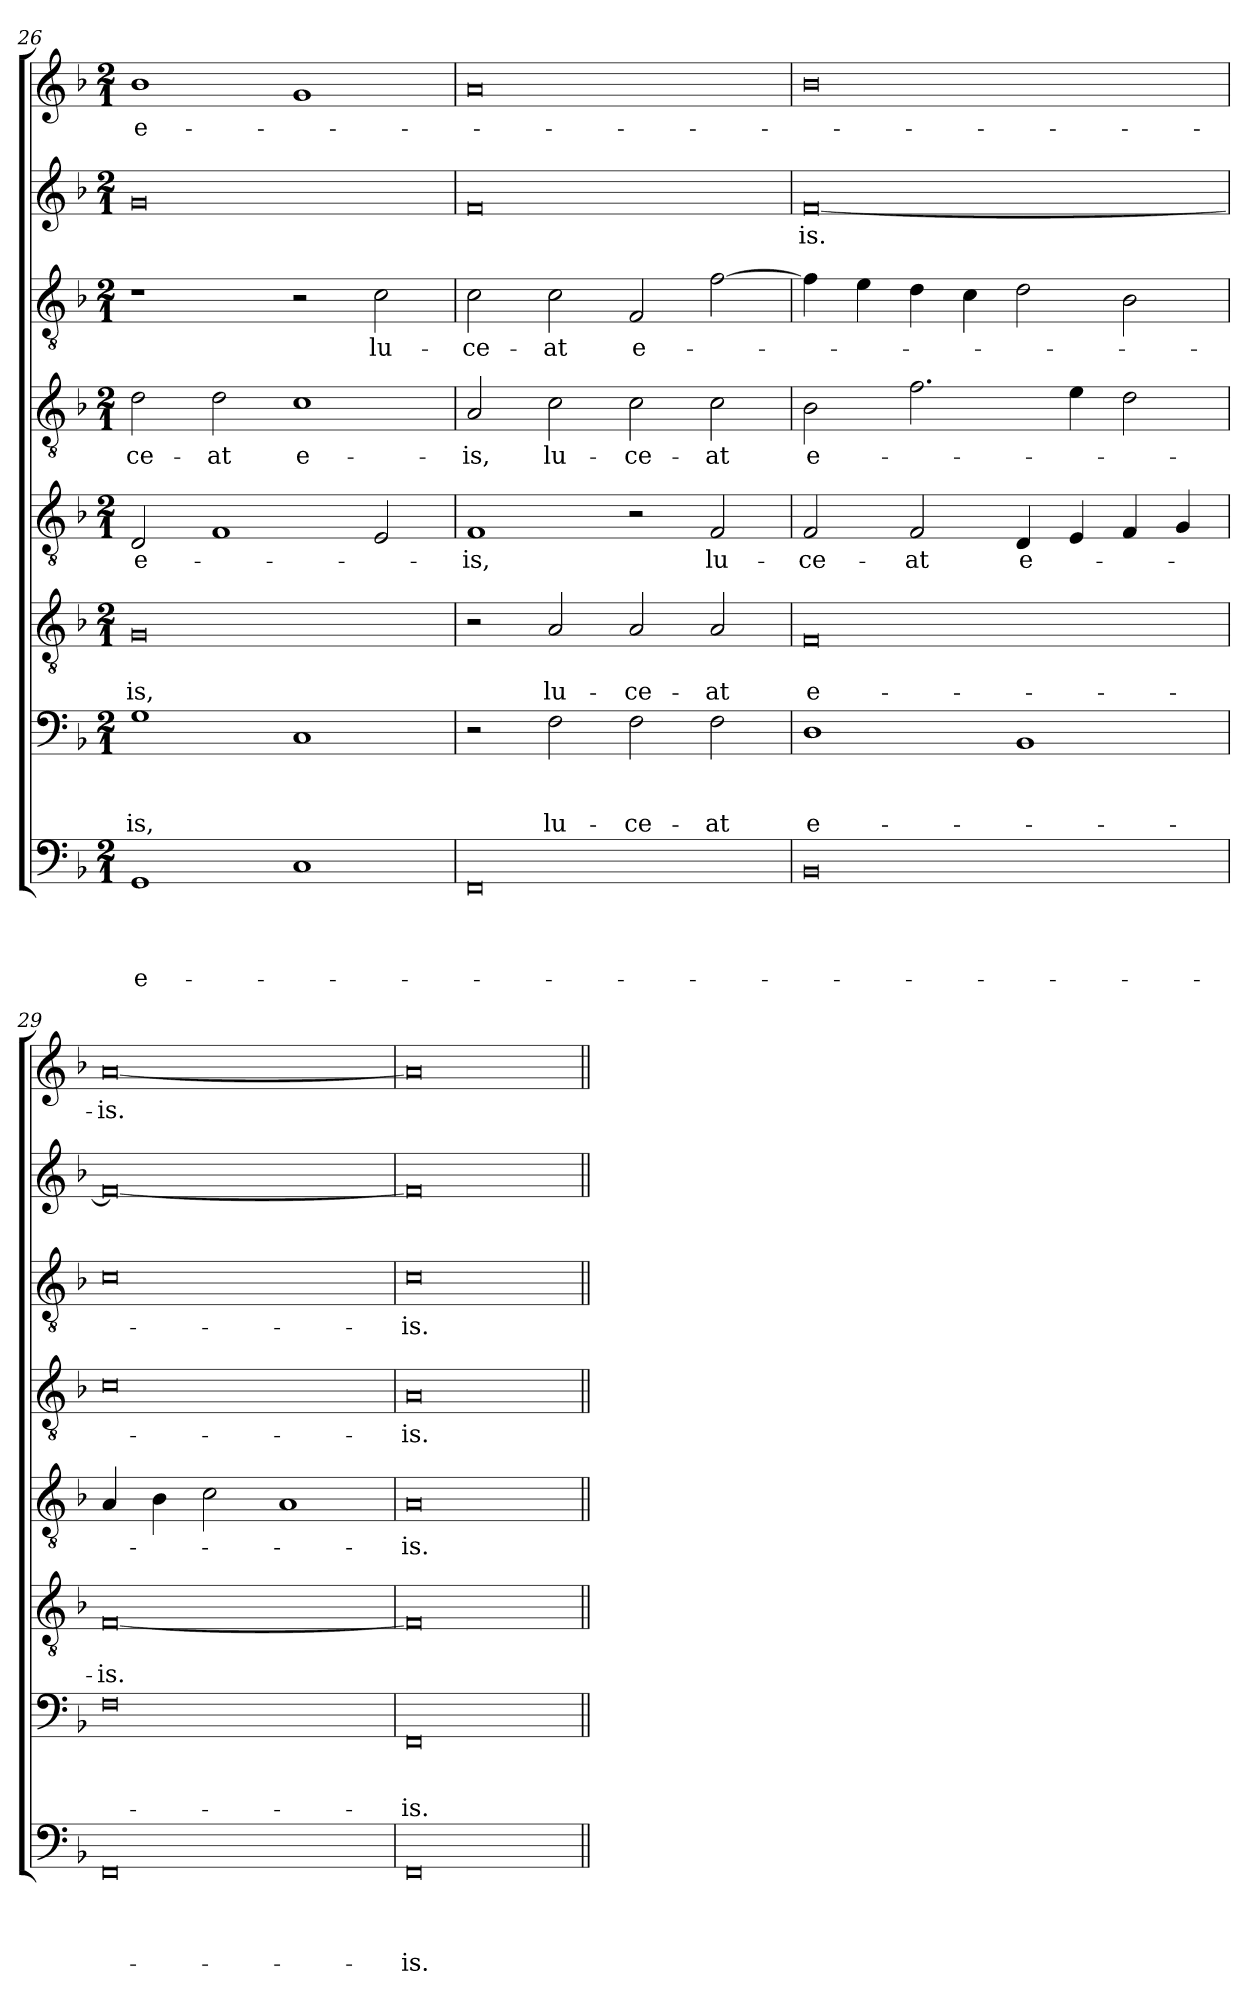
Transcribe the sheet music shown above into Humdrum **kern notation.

**kern	**text	**text	**text	**text	**kern	**text	**text	**text	**kern	**text	**text	**kern	**text	**kern	**text	**kern	**text	**kern	**text	**kern	**text
*part8	*part8	*part8	*part8	*part8	*part7	*part7	*part7	*part7	*part6	*part6	*part6	*part5	*part5	*part4	*part4	*part3	*part3	*part2	*part2	*part1	*part1
*staff8	*staff8	*staff8	*staff8	*staff8	*staff7	*staff7	*staff7	*staff7	*staff6	*staff6	*staff6	*staff5	*staff5	*staff4	*staff4	*staff3	*staff3	*staff2	*staff2	*staff1	*staff1
*clefF4	*	*	*	*	*clefF4	*	*	*	*clefGv2	*	*	*clefGv2	*	*clefGv2	*	*clefGv2	*	*clefG2	*	*clefG2	*
*k[b-]	*	*	*	*	*k[b-]	*	*	*	*k[b-]	*	*	*k[b-]	*	*k[b-]	*	*k[b-]	*	*k[b-]	*	*k[b-]	*
*F:	*	*	*	*	*F:	*	*	*	*F:	*	*	*F:	*	*F:	*	*F:	*	*F:	*	*F:	*
*M2/1	*	*	*	*	*M2/1	*	*	*	*M2/1	*	*	*M2/1	*	*M2/1	*	*M2/1	*	*M2/1	*	*M2/1	*
=26	=26	=26	=26	=26	=26	=26	=26	=26	=26	=26	=26	=26	=26	=26	=26	=26	=26	=26	=26	=26	=26
!	!	!	!	!LO:LY:b	!	!	!	!LO:LY:b	!	!	!LO:LY:b	!	!LO:LY:b	!	!LO:LY:b	!	!	!	!	!	!LO:LY:b
1GG	.	.	.	e-	1G	.	.	-is,	0G	.	-is,	2D/	e-	2d\	-ce-	1r	.	0g	.	1b-	e-
!	!	!	!	!	!	!	!	!	!	!	!	!	!	!	!LO:LY:b	!	!	!	!	!	!
.	.	.	.	.	.	.	.	.	.	.	.	1F	.	2d\	-at	.	.	.	.	.	.
!	!	!	!	!	!	!	!	!	!	!	!	!	!	!	!LO:LY:b	!	!	!	!	!	!
1C	.	.	.	.	1C	.	.	.	.	.	.	.	.	1c	e-	2r	.	.	.	1g	.
!	!	!	!	!	!	!	!	!	!	!	!	!	!	!	!	!	!LO:LY:b	!	!	!	!
.	.	.	.	.	.	.	.	.	.	.	.	2E/	.	.	.	2c\	lu-	.	.	.	.
=27	=27	=27	=27	=27	=27	=27	=27	=27	=27	=27	=27	=27	=27	=27	=27	=27	=27	=27	=27	=27	=27
!	!	!	!	!	!	!	!	!	!	!	!	!	!LO:LY:b	!	!LO:LY:b	!	!LO:LY:b	!	!	!	!
0FF	.	.	.	.	2r	.	.	.	2r	.	.	1F	-is,	2A/	-is,	2c\	-ce-	0f	.	0a	.
!	!	!	!	!	!	!	!	!LO:LY:b	!	!	!LO:LY:b	!	!	!	!LO:LY:b	!	!LO:LY:b	!	!	!	!
.	.	.	.	.	2F\	.	.	lu-	2A/	.	lu-	.	.	2c\	lu-	2c\	-at	.	.	.	.
!	!	!	!	!	!	!	!	!LO:LY:b	!	!	!LO:LY:b	!	!	!	!LO:LY:b	!	!LO:LY:b	!	!	!	!
.	.	.	.	.	2F\	.	.	-ce-	2A/	.	-ce-	2r	.	2c\	-ce-	2F/	e-	.	.	.	.
!	!	!	!	!	!	!	!	!LO:LY:b	!	!	!LO:LY:b	!	!LO:LY:b	!	!LO:LY:b	!	!	!	!	!	!
.	.	.	.	.	2F\	.	.	-at	2A/	.	-at	2F/	lu-	2c\	-at	[2f\	.	.	.	.	.
=28	=28	=28	=28	=28	=28	=28	=28	=28	=28	=28	=28	=28	=28	=28	=28	=28	=28	=28	=28	=28	=28
!	!	!	!	!	!	!	!	!LO:LY:b	!	!	!LO:LY:b	!	!LO:LY:b	!	!LO:LY:b	!	!	!	!LO:LY:b	!	!
0BB-	.	.	.	.	1D	.	.	e-	0F	.	e-	2F/	-ce-	2B-\	e-	4f\]	.	[0f	-is.	0b-	.
.	.	.	.	.	.	.	.	.	.	.	.	.	.	.	.	4e\	.	.	.	.	.
!	!	!	!	!	!	!	!	!	!	!	!	!	!LO:LY:b	!	!	!	!	!	!	!	!
.	.	.	.	.	.	.	.	.	.	.	.	2F/	-at	2.f\	.	4d\	.	.	.	.	.
.	.	.	.	.	.	.	.	.	.	.	.	.	.	.	.	4c\	.	.	.	.	.
!	!	!	!	!	!	!	!	!	!	!	!	!	!LO:LY:b	!	!	!	!	!	!	!	!
.	.	.	.	.	1BB-	.	.	.	.	.	.	4D/	e-	.	.	2d\	.	.	.	.	.
.	.	.	.	.	.	.	.	.	.	.	.	4E/	.	4e\	.	.	.	.	.	.	.
.	.	.	.	.	.	.	.	.	.	.	.	4F/	.	2d\	.	2B-\	.	.	.	.	.
.	.	.	.	.	.	.	.	.	.	.	.	4G/	.	.	.	.	.	.	.	.	.
=29	=29	=29	=29	=29	=29	=29	=29	=29	=29	=29	=29	=29	=29	=29	=29	=29	=29	=29	=29	=29	=29
!	!	!	!	!	!	!	!	!	!	!	!LO:LY:b	!	!	!	!	!	!	!	!	!	!LO:LY:b
0FF	.	.	.	.	0F	.	.	.	[0F	.	-is.	4A/	.	0c	.	0c	.	0f_	.	[0a	-is.
.	.	.	.	.	.	.	.	.	.	.	.	4B-\	.	.	.	.	.	.	.	.	.
.	.	.	.	.	.	.	.	.	.	.	.	2c\	.	.	.	.	.	.	.	.	.
.	.	.	.	.	.	.	.	.	.	.	.	1A	.	.	.	.	.	.	.	.	.
=30	=30	=30	=30	=30	=30	=30	=30	=30	=30	=30	=30	=30	=30	=30	=30	=30	=30	=30	=30	=30	=30
!	!	!	!	!LO:LY:b	!	!	!	!LO:LY:b	!	!	!	!	!LO:LY:b	!	!LO:LY:b	!	!LO:LY:b	!	!	!	!
0FF	.	.	.	-is.	0FF	.	.	-is.	0F]	.	.	0A	-is.	0A	-is.	0c	-is.	0f]	.	0a]	.
=||	=||	=||	=||	=||	=||	=||	=||	=||	=||	=||	=||	=||	=||	=||	=||	=||	=||	=||	=||	=||	=||
*-	*-	*-	*-	*-	*-	*-	*-	*-	*-	*-	*-	*-	*-	*-	*-	*-	*-	*-	*-	*-	*-
